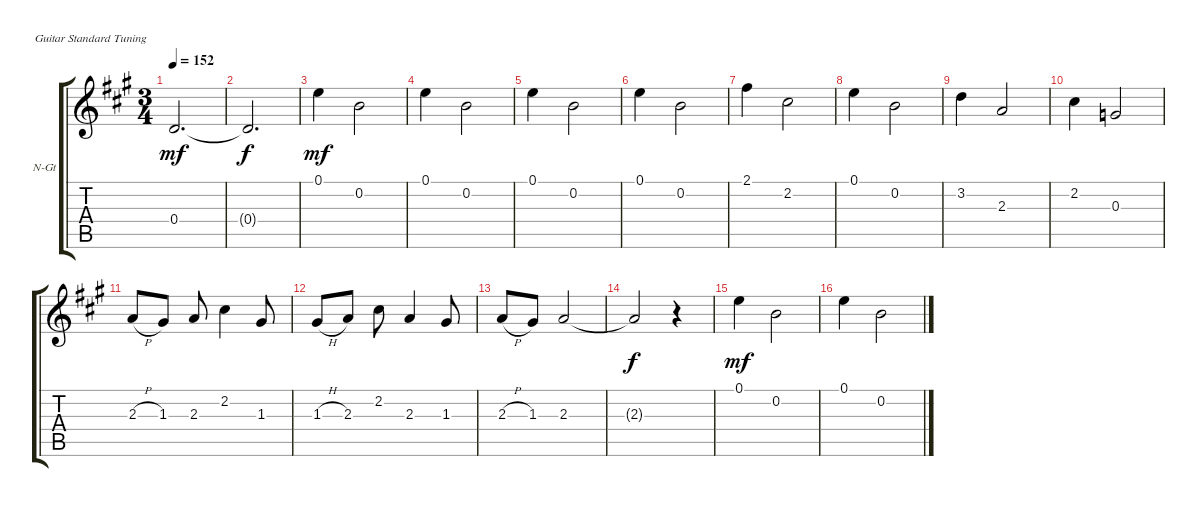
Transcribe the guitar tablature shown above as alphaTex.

\bracketExtendMode groupsimilarinstruments
\firstSystemTrackNameOrientation horizontal
\otherSystemsTrackNameOrientation horizontal
\track ("Guitar 2" "N-Gt") {instrument acousticguitarnylon}
\staff {score tabs}
\tuning (E4 B3 G3 D3 A2 E2)
\ts (3 4)
\tempo 152
\clef g2
\ks a
0.4.2{d dy mf} |
0.4{t}.2{d dy f} |
0.1.4{dy mf} 0.2.2 |
0.1.4 0.2.2 |
0.1.4 0.2.2 |
0.1.4 0.2.2 |
2.1.4 2.2.2 |
0.1.4 0.2.2 |
3.2.4 2.3.2 |
2.2.4 0.3.2 |
2.3{h}.8 1.3.8 2.3.8 2.2.4 1.3.8 |
1.3{h}.8 2.3.8 2.2.8 2.3.4 1.3.8 |
2.3{h}.8 1.3.8 2.3.2 |
2.3{t}.2{dy f} r.4 |
0.1.4{dy mf} 0.2.2 |
0.1.4 0.2.2
